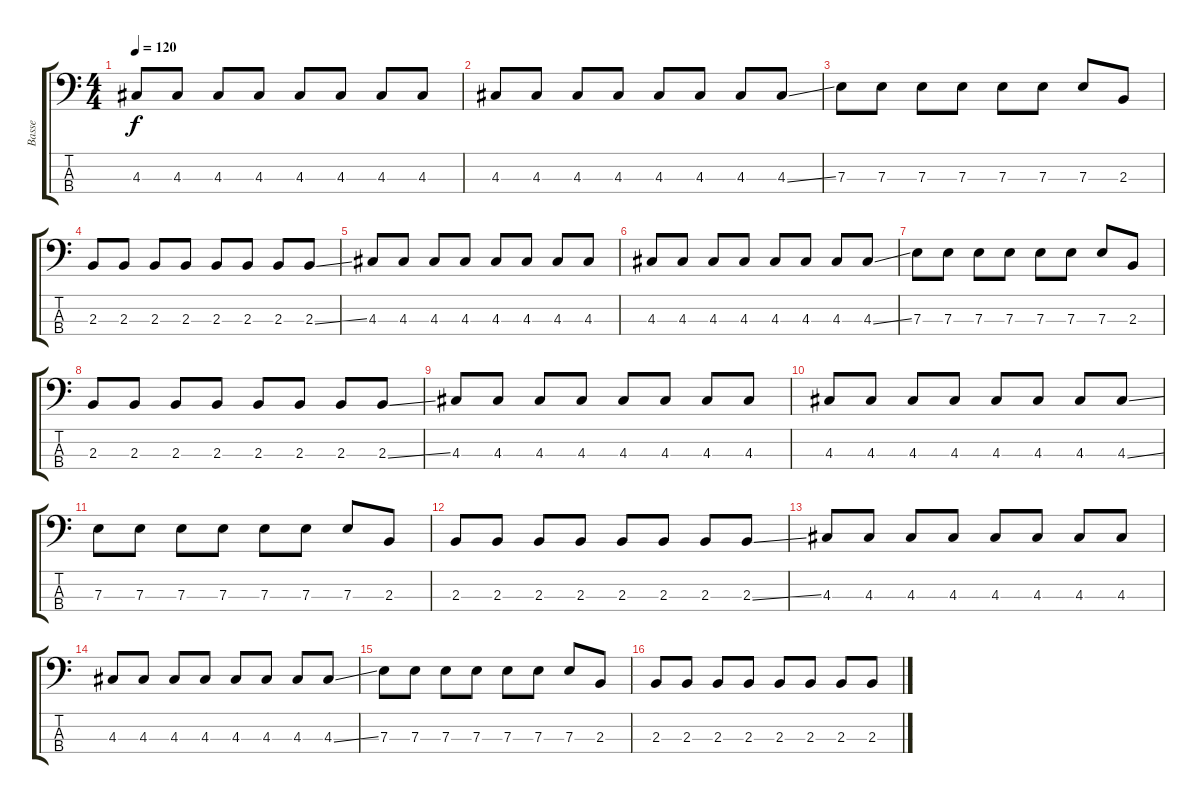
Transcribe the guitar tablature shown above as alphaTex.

\track ("Basse" "Basse") {instrument fretlessbass}
\staff {score tabs}
\tuning (G2 D2 A1 E1) {hide}
\ts (4 4)
\tempo 120
\clef f4
\ks c
4.3.8{dy f} 4.3.8 4.3.8 4.3.8 4.3.8 4.3.8 4.3.8 4.3.8 |
4.3.8 4.3.8 4.3.8 4.3.8 4.3.8 4.3.8 4.3.8 4.3{ss}.8 |
7.3.8 7.3.8 7.3.8 7.3.8 7.3.8 7.3.8 7.3.8 2.3.8 |
2.3.8 2.3.8 2.3.8 2.3.8 2.3.8 2.3.8 2.3.8 2.3{ss}.8 |
4.3.8 4.3.8 4.3.8 4.3.8 4.3.8 4.3.8 4.3.8 4.3.8 |
4.3.8 4.3.8 4.3.8 4.3.8 4.3.8 4.3.8 4.3.8 4.3{ss}.8 |
7.3.8 7.3.8 7.3.8 7.3.8 7.3.8 7.3.8 7.3.8 2.3.8 |
2.3.8 2.3.8 2.3.8 2.3.8 2.3.8 2.3.8 2.3.8 2.3{ss}.8 |
4.3.8 4.3.8 4.3.8 4.3.8 4.3.8 4.3.8 4.3.8 4.3.8 |
4.3.8 4.3.8 4.3.8 4.3.8 4.3.8 4.3.8 4.3.8 4.3{ss}.8 |
7.3.8 7.3.8 7.3.8 7.3.8 7.3.8 7.3.8 7.3.8 2.3.8 |
2.3.8 2.3.8 2.3.8 2.3.8 2.3.8 2.3.8 2.3.8 2.3{ss}.8 |
4.3.8 4.3.8 4.3.8 4.3.8 4.3.8 4.3.8 4.3.8 4.3.8 |
4.3.8 4.3.8 4.3.8 4.3.8 4.3.8 4.3.8 4.3.8 4.3{ss}.8 |
7.3.8 7.3.8 7.3.8 7.3.8 7.3.8 7.3.8 7.3.8 2.3.8 |
2.3.8 2.3.8 2.3.8 2.3.8 2.3.8 2.3.8 2.3.8 2.3{ss}.8
